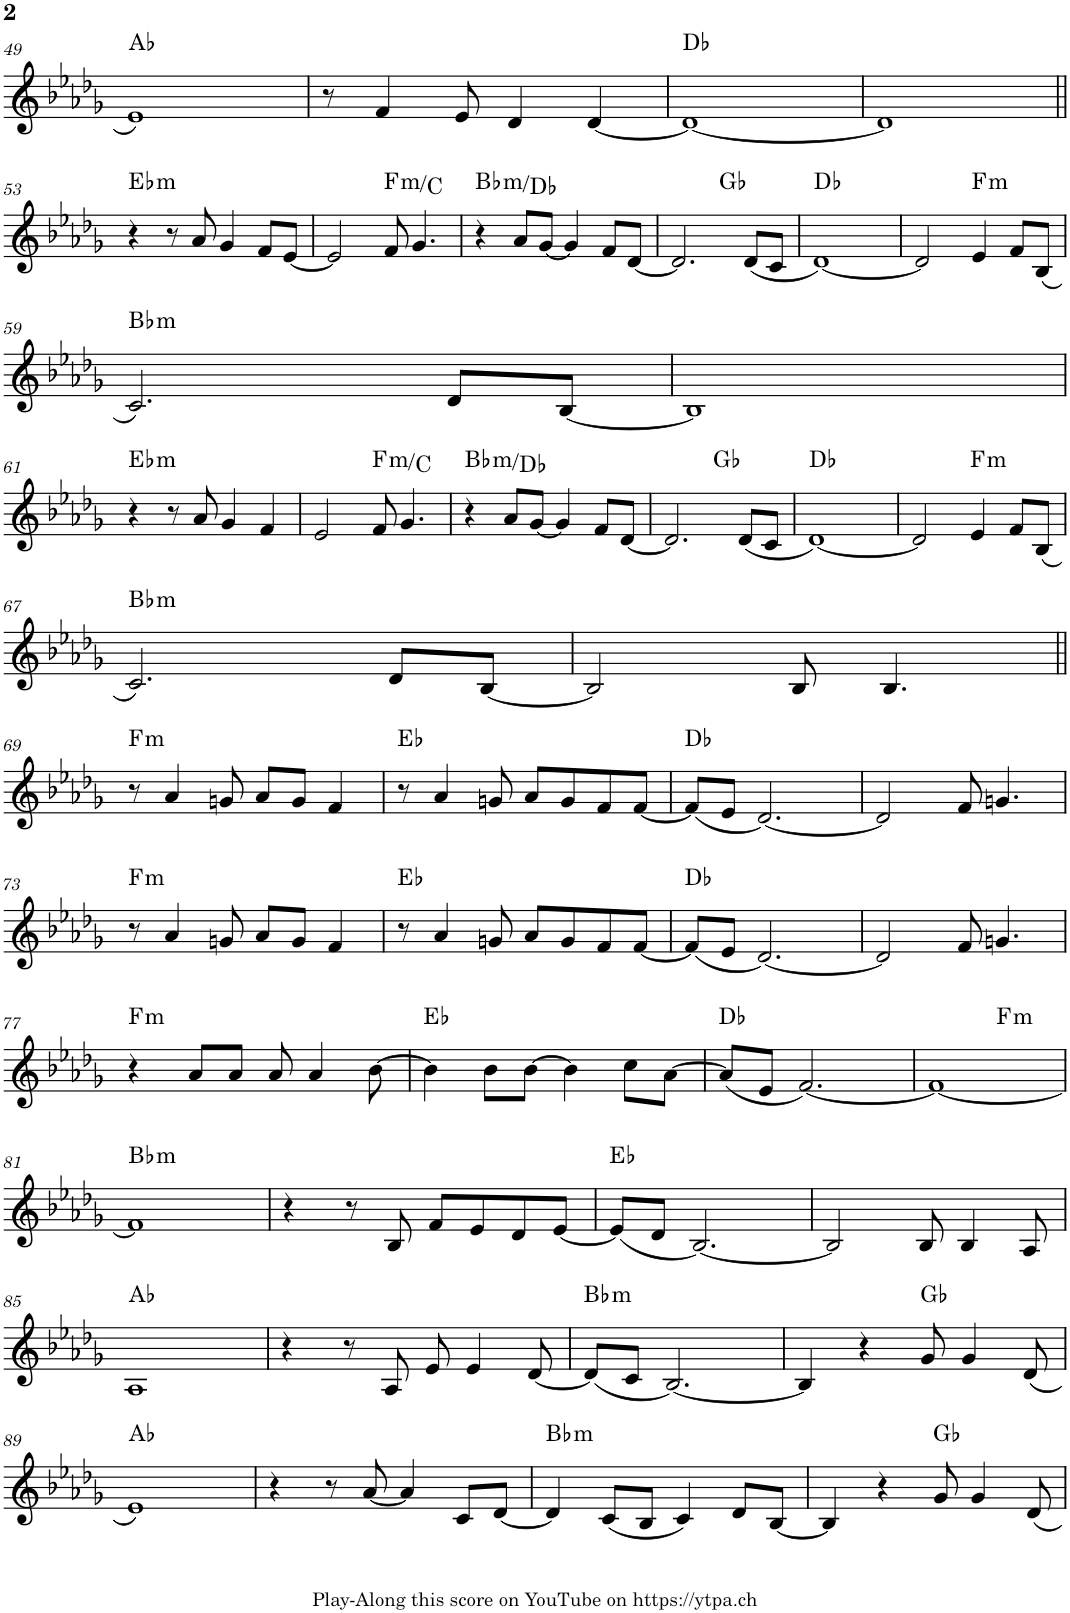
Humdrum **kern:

**kern	**harte
*part1	*part1
*staff1	*
*I"Piano	*
*I'Pno.	*
!!LO:PB:g=z
*clefG2	*
*k[b-e-a-d-g-]	*
*M4/4	*
=49	=49
1e-	Ab:maj
=50	=50
8r	.
4f/	.
8e-/	.
4d-/	.
[4d-/	.
=51	=51
1d-_	Db:maj
=52	=52
1d-]	.
!!LO:LB:g=z
=53||	=53||
!	!LO:H:kt=m
4r	Eb:min
8r	.
8a-/	.
4g-/	.
8f/L	.
[8e-/J	.
=54	=54
2e-/]	.
!	!LO:H:kt=m
8f/	F:min/5
4.g-/	.
=55	=55
!	!LO:H:kt=m
4r	Bb:min/b3
8a-/L	.
[8g-/J	.
4g-/]	.
8f/L	.
[8d-/J	.
=56	=56
*^	*
2.d-/]	2ryy	.
.	2ryy	Gb:maj
(8d-/L	.	.
8c/J	.	.
*v	*v	*
=57	=57
[1d-)	Db:maj
=58	=58
2d-/]	.
!	!LO:H:kt=m
4e-/	F:min
8f/L	.
(8B-/J	.
!!LO:LB:g=z
=59	=59
!	!LO:H:kt=m
2.c/)	Bb:min
8d-/L	.
[8B-/J	.
=60	=60
1B-]	.
!!LO:LB:g=z
=61	=61
!	!LO:H:kt=m
4r	Eb:min
8r	.
8a-/	.
4g-/	.
4f/	.
=62	=62
2e-/	.
!	!LO:H:kt=m
8f/	F:min/5
4.g-/	.
=63	=63
!	!LO:H:kt=m
4r	Bb:min/b3
8a-/L	.
[8g-/J	.
4g-/]	.
8f/L	.
[8d-/J	.
=64	=64
*^	*
2.d-/]	2ryy	.
.	2ryy	Gb:maj
(8d-/L	.	.
8c/J	.	.
*v	*v	*
=65	=65
[1d-)	Db:maj
=66	=66
2d-/]	.
!	!LO:H:kt=m
4e-/	F:min
8f/L	.
(8B-/J	.
!!LO:LB:g=z
=67	=67
!	!LO:H:kt=m
2.c/)	Bb:min
8d-/L	.
[8B-/J	.
=68	=68
2B-/]	.
8B-/	.
4.B-/	.
!!LO:LB:g=z
=69||	=69||
!	!LO:H:kt=m
8r	F:min
4a-/	.
8gn/	.
8a-/L	.
8g/J	.
4f/	.
=70	=70
8r	Eb:maj
4a-/	.
8gn/	.
8a-/L	.
8g/	.
8f/	.
[8f/J	.
=71	=71
(8f/L]	Db:maj
8e-/J	.
[2.d-/)	.
=72	=72
2d-/]	.
8f/	.
4.gn/	.
!!LO:LB:g=z
=73	=73
!	!LO:H:kt=m
8r	F:min
4a-/	.
8gn/	.
8a-/L	.
8g/J	.
4f/	.
=74	=74
8r	Eb:maj
4a-/	.
8gn/	.
8a-/L	.
8g/	.
8f/	.
[8f/J	.
=75	=75
(8f/L]	Db:maj
8e-/J	.
[2.d-/)	.
=76	=76
2d-/]	.
8f/	.
4.gn/	.
!!LO:LB:g=z
=77	=77
!	!LO:H:kt=m
4r	F:min
8a-/L	.
8a-/J	.
8a-/	.
4a-/	.
[8b-\	.
=78	=78
4b-\]	Eb:maj
8b-\L	.
[8b-\J	.
4b-\]	.
8cc\L	.
[8a-\J	.
=79	=79
(8a-/L]	Db:maj
8e-/J	.
[2.f/)	.
=80	=80
*^	*
1f_	2ryy	.
!	!	!LO:H:kt=m
.	2ryy	F:min
!!LO:LB:g=z	!!
=81	=81	=81
!	!	!LO:H:kt=m
*v	*v	*
1f]	Bb:min
=82	=82
4r	.
8r	.
8B-/	.
8f/L	.
8e-/	.
8d-/	.
[8e-/J	.
=83	=83
(8e-/L]	Eb:maj
8d-/J	.
[2.B-/)	.
=84	=84
2B-/]	.
8B-/	.
4B-/	.
8A-/	.
!!LO:LB:g=z
=85	=85
1A-	Ab:maj
=86	=86
4r	.
8r	.
8A-/	.
8e-/	.
4e-/	.
[8d-/	.
=87	=87
!	!LO:H:kt=m
(8d-/L]	Bb:min
8c/J	.
[2.B-/)	.
=88	=88
4B-/]	.
4r	.
8g-/	Gb:maj
4g-/	.
(8d-/	.
!!LO:LB:g=z
=89	=89
1e-)	Ab:maj
=90	=90
4r	.
8r	.
[8a-/	.
4a-/]	.
8c/L	.
[8d-/J	.
=91	=91
!	!LO:H:kt=m
4d-/]	Bb:min
(8c/L	.
8B-/J	.
4c/)	.
8d-/L	.
[8B-/J	.
=92	=92
4B-/]	.
4r	.
8g-/	Gb:maj
4g-/	.
8d-/	.
=	=
*-	*-
